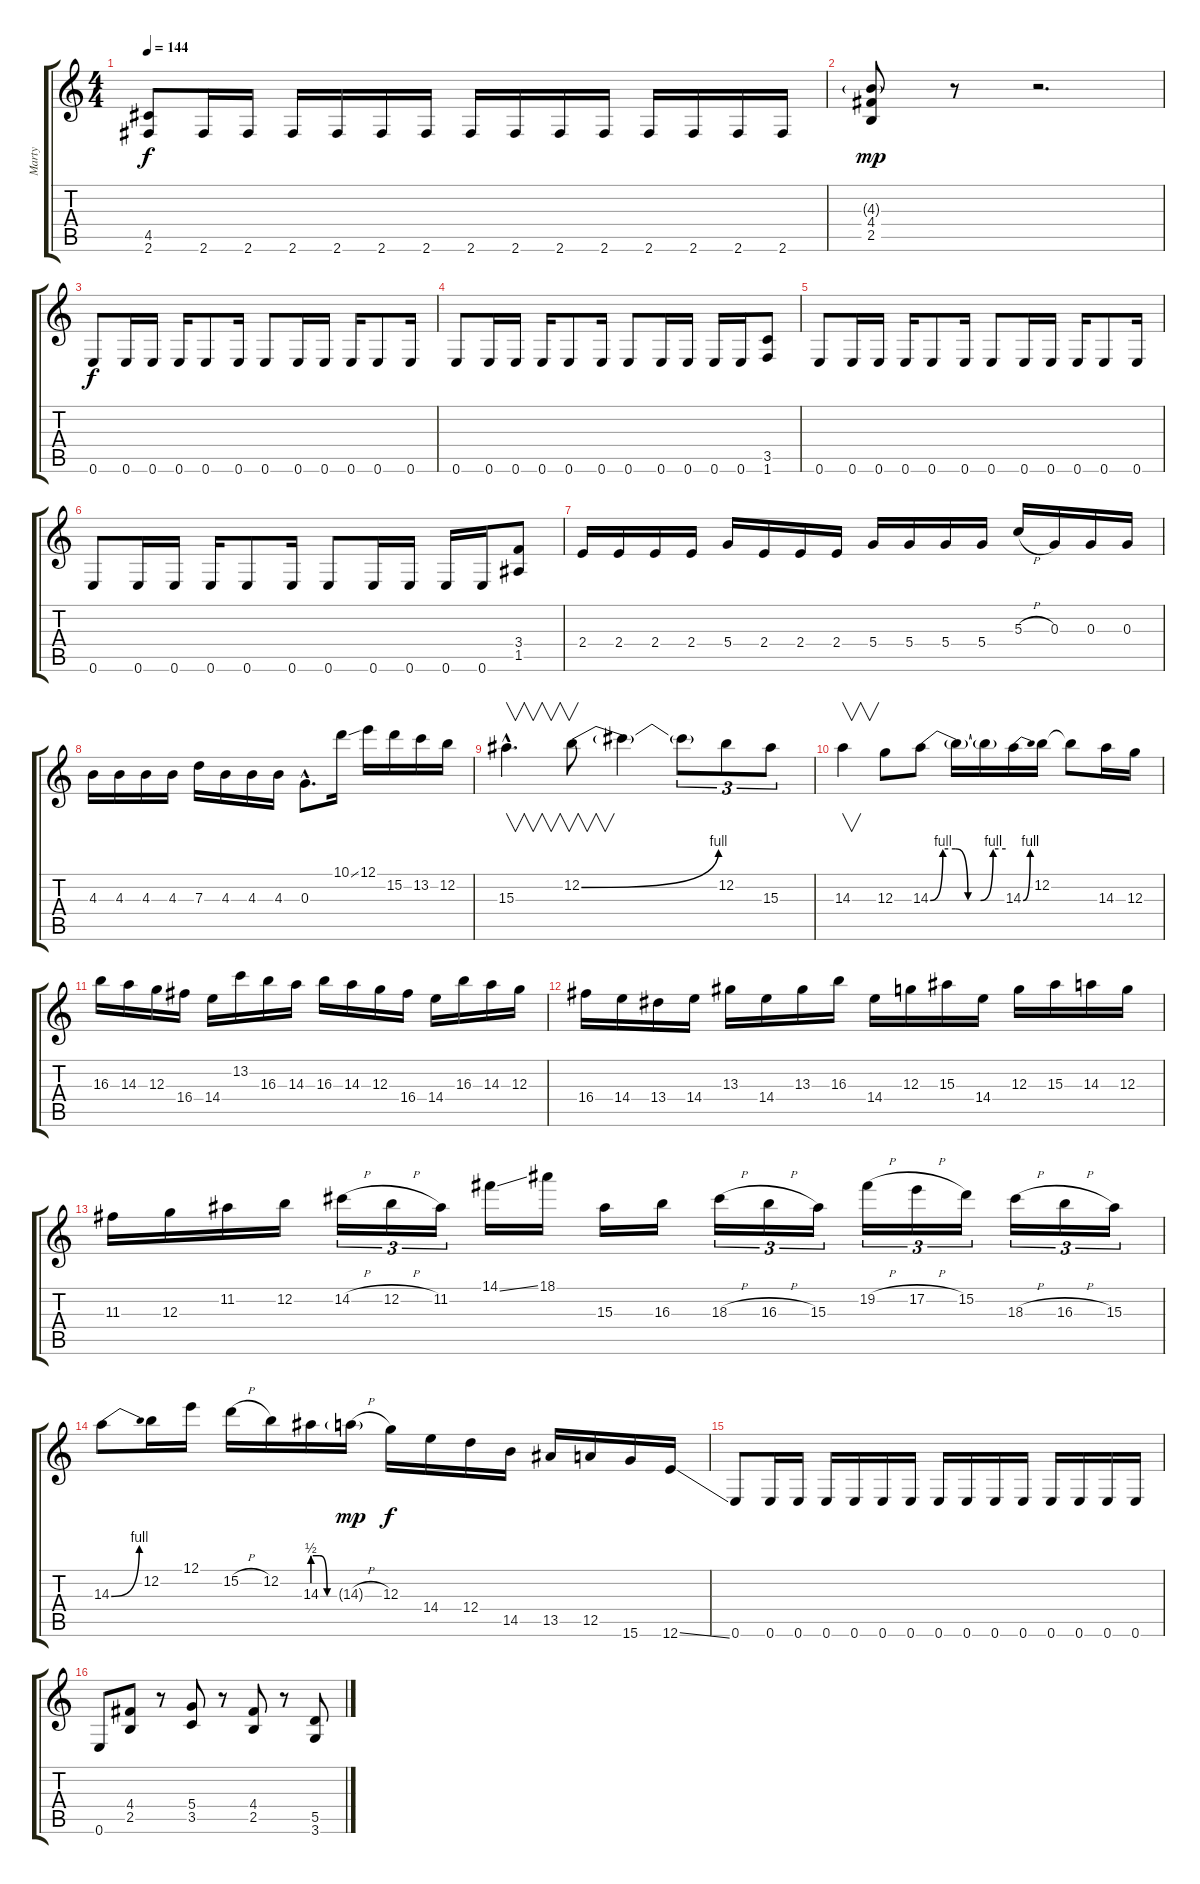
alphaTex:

\track ("Marty" "Marty") {instrument distortionguitar}
\staff {score tabs}
\tuning (E4 B3 G3 D3 A2 E2) {hide}
\ts (4 4)
\tempo 144
\clef g2
\ks c
(4.5 2.6).8{dy f} 2.6.16 2.6.16 2.6.16 2.6.16 2.6.16 2.6.16 2.6.16 2.6.16 2.6.16 2.6.16 2.6.16 2.6.16 2.6.16 2.6.16 |
(4.3{g} 4.4 2.5).8{dy mp} r.8 r.2{d} |
0.6.8{dy f} 0.6.16 0.6.16 0.6.16 0.6.8 0.6.16 0.6.8 0.6.16 0.6.16 0.6.16 0.6.8 0.6.16 |
0.6.8 0.6.16 0.6.16 0.6.16 0.6.8 0.6.16 0.6.8 0.6.16 0.6.16 0.6.16 0.6.16 (3.5 1.6).8 |
0.6.8 0.6.16 0.6.16 0.6.16 0.6.8 0.6.16 0.6.8 0.6.16 0.6.16 0.6.16 0.6.8 0.6.16 |
0.6.8 0.6.16 0.6.16 0.6.16 0.6.8 0.6.16 0.6.8 0.6.16 0.6.16 0.6.16 0.6.16 (3.4 1.5).8 |
2.4.16 2.4.16 2.4.16 2.4.16 5.4.16 2.4.16 2.4.16 2.4.16 5.4.16 5.4.16 5.4.16 5.4.16 5.3{h}.16 0.3.16 0.3.16 0.3.16 |
4.3.16 4.3.16 4.3.16 4.3.16 7.3.16 4.3.16 4.3.16 4.3.16 0.3{hac}.8{d} 10.1{ss}.16 12.1.16 15.2.16 13.2.16 12.2.16 |
15.3{hac}.4{v d} 12.2{be (bend 0 0 60 4)}.8{v} 12.2{t}.4 12.2{t}.8{tu (3 2)} 12.2.8{tu (3 2)} 15.3.8{tu (3 2)} |
14.3.4{v} 12.3.8 14.3{be (custom 0 0 10 4 20 4 30 0 40 0 50 4 60 4)}.8 14.3{t}.16 14.3{t}.16 14.3{be (bend 0 0 60 4)}.16 12.2.16 12.2{t}.8 14.3.16 12.3.16 |
16.3.16 14.3.16 12.3.16 16.4.16 14.4.16 13.2.16 16.3.16 14.3.16 16.3.16 14.3.16 12.3.16 16.4.16 14.4.16 16.3.16 14.3.16 12.3.16 |
16.4.16 14.4.16 13.4.16 14.4.16 13.3.16 14.4.16 13.3.16 16.3.16 14.4.16 12.3.16 15.3.16 14.4.16 12.3.16 15.3.16 14.3.16 12.3.16 |
11.3.16 12.3.16 11.2.16 12.2.16 14.2{h}.16{tu (3 2)} 12.2{h}.16{tu (3 2)} 11.2.16{tu (3 2)} 14.1{ss}.16 18.1.16 15.3.16 16.3.16 18.3{h}.16{tu (3 2)} 16.3{h}.16{tu (3 2)} 15.3.16{tu (3 2)} 19.2{h}.16{tu (3 2)} 17.2{h}.16{tu (3 2)} 15.2.16{tu (3 2)} 18.3{h}.16{tu (3 2)} 16.3{h}.16{tu (3 2)} 15.3.16{tu (3 2)} |
14.3{be (bend 0 0 60 4)}.8 12.2.16 12.1.16 15.2{h}.16 12.2.16 14.3{be (custom 0 2 20 2 40 0 60 0)}.16 14.3{h g}.16{dy mp} 12.3.16{dy f} 14.4.16 12.4.16 14.5.16 13.5.16 12.5.16 15.6.16 12.6{ss}.16 |
0.6.8 0.6.16 0.6.16 0.6.16 0.6.16 0.6.16 0.6.16 0.6.16 0.6.16 0.6.16 0.6.16 0.6.16 0.6.16 0.6.16 0.6.16 |
0.6.8 (4.4 2.5).8 r.8 (5.4 3.5).8 r.8 (4.4 2.5).8 r.8 (5.5 3.6).8
